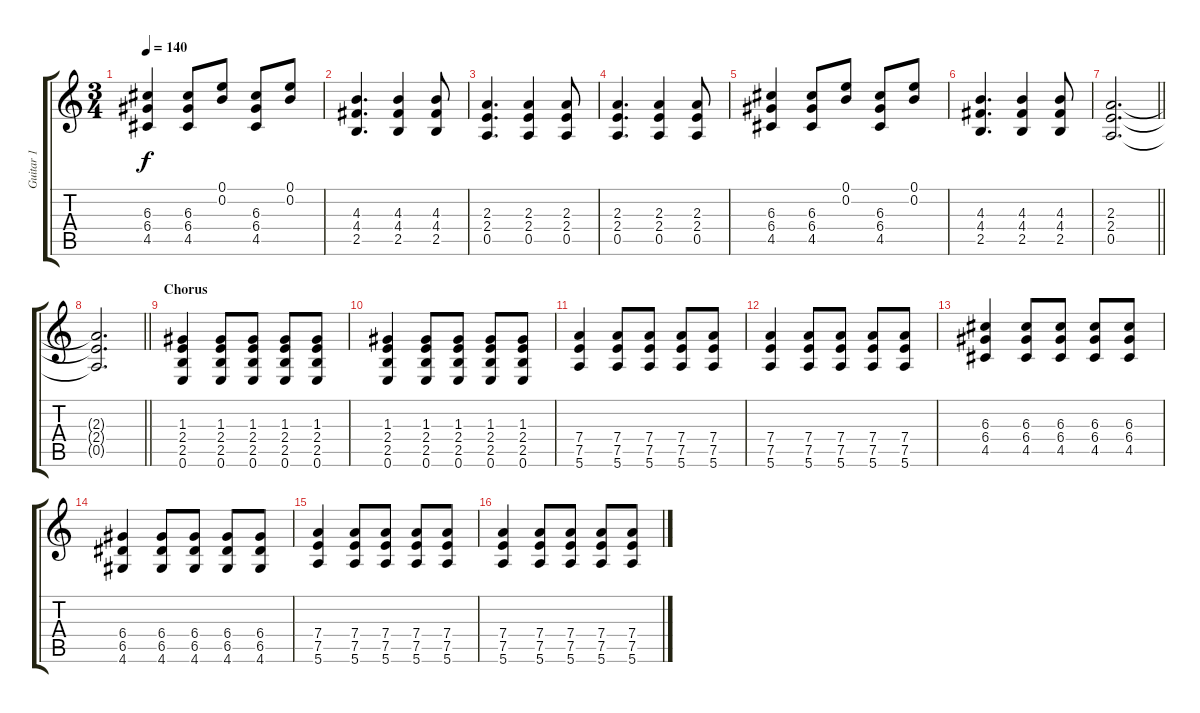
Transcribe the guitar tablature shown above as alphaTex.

\track ("Guitar 1" "Guitar 1") {instrument distortionguitar}
\staff {score tabs}
\tuning (E4 B3 G3 D3 A2 E2) {hide}
\ts (3 4)
\tempo 140
\clef g2
\ks c
(6.3 6.4 4.5).4{dy f} (6.3 6.4 4.5).8 (0.1 0.2).8 (6.3 6.4 4.5).8 (0.1 0.2).8 |
(4.3 4.4 2.5).4{d} (4.3 4.4 2.5).4 (4.3 4.4 2.5).8 |
(2.3 2.4 0.5).4{d} (2.3 2.4 0.5).4 (2.3 2.4 0.5).8 |
(2.3 2.4 0.5).4{d} (2.3 2.4 0.5).4 (2.3 2.4 0.5).8 |
(6.3 6.4 4.5).4 (6.3 6.4 4.5).8 (0.1 0.2).8 (6.3 6.4 4.5).8 (0.1 0.2).8 |
(4.3 4.4 2.5).4{d} (4.3 4.4 2.5).4 (4.3 4.4 2.5).8 |
\barLineRight lightlight
(2.3 2.4 0.5).2{d} |
\barLineRight lightlight
(2.3{t} 2.4{t} 0.5{t}).2{d} |
\section ("" "Chorus")
(1.3 2.4 2.5 0.6).4{instrument distortionguitar} (1.3 2.4 2.5 0.6).8 (1.3 2.4 2.5 0.6).8 (1.3 2.4 2.5 0.6).8 (1.3 2.4 2.5 0.6).8 |
(1.3 2.4 2.5 0.6).4 (1.3 2.4 2.5 0.6).8 (1.3 2.4 2.5 0.6).8 (1.3 2.4 2.5 0.6).8 (1.3 2.4 2.5 0.6).8 |
(7.4 7.5 5.6).4 (7.4 7.5 5.6).8 (7.4 7.5 5.6).8 (7.4 7.5 5.6).8 (7.4 7.5 5.6).8 |
(7.4 7.5 5.6).4 (7.4 7.5 5.6).8 (7.4 7.5 5.6).8 (7.4 7.5 5.6).8 (7.4 7.5 5.6).8 |
(6.3 6.4 4.5).4 (6.3 6.4 4.5).8 (6.3 6.4 4.5).8 (6.3 6.4 4.5).8 (6.3 6.4 4.5).8 |
(6.4 6.5 4.6).4 (6.4 6.5 4.6).8 (6.4 6.5 4.6).8 (6.4 6.5 4.6).8 (6.4 6.5 4.6).8 |
(7.4 7.5 5.6).4 (7.4 7.5 5.6).8 (7.4 7.5 5.6).8 (7.4 7.5 5.6).8 (7.4 7.5 5.6).8 |
(7.4 7.5 5.6).4 (7.4 7.5 5.6).8 (7.4 7.5 5.6).8 (7.4 7.5 5.6).8 (7.4 7.5 5.6).8
